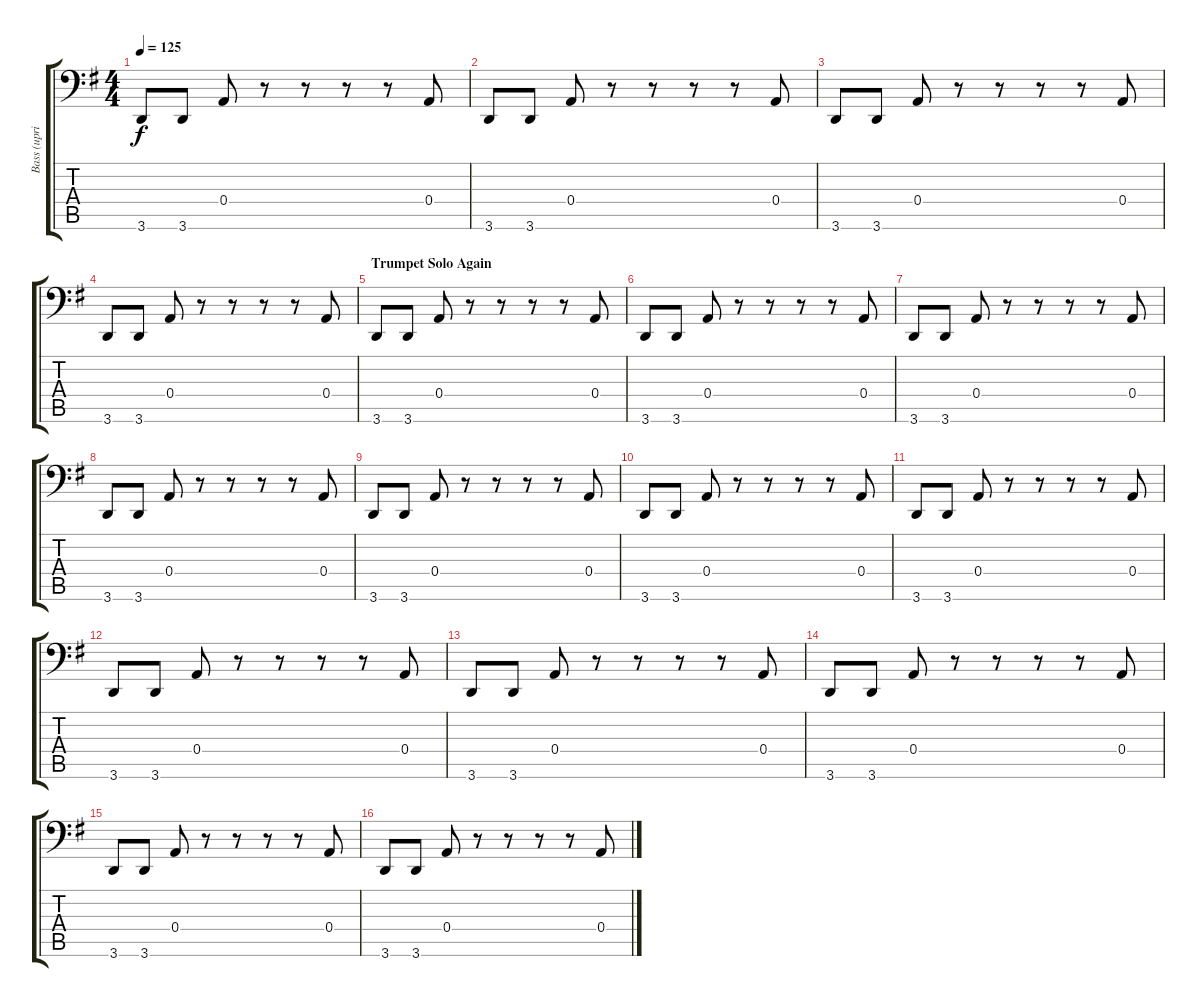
\track ("Bass (upright cause its indie)" "Bass (upri") {instrument acousticbass}
\staff {score tabs}
\tuning (C3 G2 D2 A1 E1 B0) {hide}
\ts (4 4)
\tempo 125
\clef f4
\ks g
3.6.8{dy f} 3.6.8 0.4.8 r.8 r.8 r.8 r.8 0.4.8 |
3.6.8 3.6.8 0.4.8 r.8 r.8 r.8 r.8 0.4.8 |
3.6.8 3.6.8 0.4.8 r.8 r.8 r.8 r.8 0.4.8 |
3.6.8 3.6.8 0.4.8 r.8 r.8 r.8 r.8 0.4.8 |
\section ("" "Trumpet Solo Again")
3.6.8 3.6.8 0.4.8 r.8 r.8 r.8 r.8 0.4.8 |
3.6.8 3.6.8 0.4.8 r.8 r.8 r.8 r.8 0.4.8 |
3.6.8 3.6.8 0.4.8 r.8 r.8 r.8 r.8 0.4.8 |
3.6.8 3.6.8 0.4.8 r.8 r.8 r.8 r.8 0.4.8 |
3.6.8 3.6.8 0.4.8 r.8 r.8 r.8 r.8 0.4.8 |
3.6.8 3.6.8 0.4.8 r.8 r.8 r.8 r.8 0.4.8 |
3.6.8 3.6.8 0.4.8 r.8 r.8 r.8 r.8 0.4.8 |
3.6.8 3.6.8 0.4.8 r.8 r.8 r.8 r.8 0.4.8 |
3.6.8 3.6.8 0.4.8 r.8 r.8 r.8 r.8 0.4.8 |
3.6.8 3.6.8 0.4.8 r.8 r.8 r.8 r.8 0.4.8 |
3.6.8 3.6.8 0.4.8 r.8 r.8 r.8 r.8 0.4.8 |
3.6.8 3.6.8 0.4.8 r.8 r.8 r.8 r.8 0.4.8
